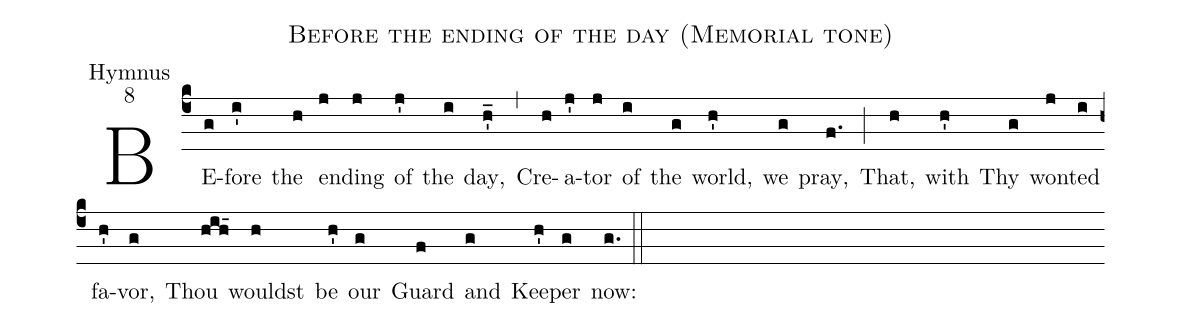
name:Before the ending of the day (Memorial tone);
office-part:Hymnus;
mode:8;
%%
(c4)BE(g)f{o}re(i') the(h) end(j)ing(j) of(j') the(i) day,(h_') (,) Cre(h)a(j')tor(j) of(i) the(g) world,(h') we(g) pr{ay},(f.) (;) That,(h) with(h') Thy(g) wont(j)ed(i) fa(h')vor,(g) Th{ou}(hih_15) w{ou}ldst(h) be(h') our(g) G{ua}rd(f) and(g) K{ee}p(h')er(g) now:(g.) (::)
